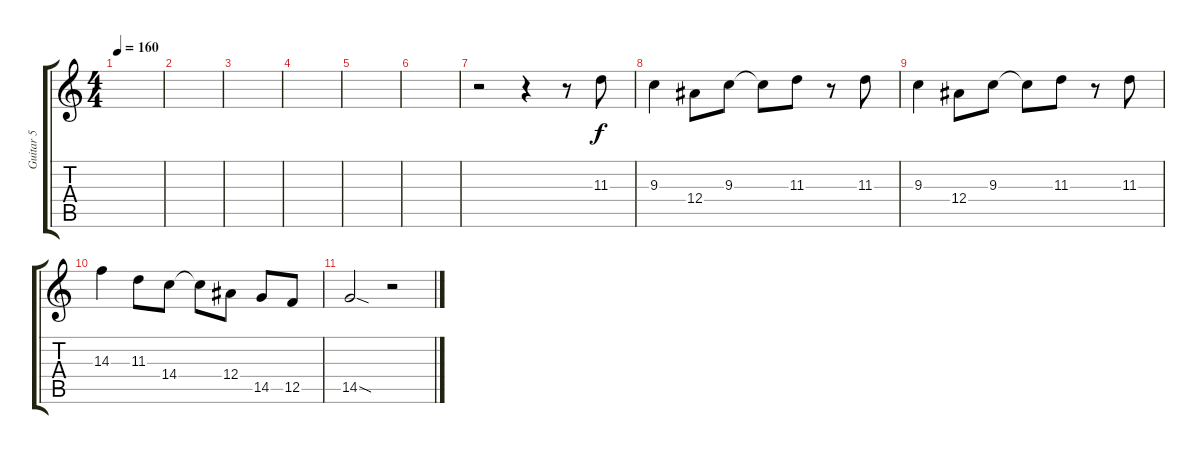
\track ("Guitar 5" "Guitar 5") {instrument distortionguitar}
\staff {score tabs}
\tuning (C4 G3 Eb3 Bb2 F2 C2) {hide}
\ts (4 4)
\tempo 160
\clef g2
\ks c
|
|
|
|
|
|
r.2 r.4 r.8 11.3.8 |
9.3.4 12.4.8 9.3.8 9.3{t}.8 11.3.8 r.8 11.3.8 |
9.3.4 12.4.8 9.3.8 9.3{t}.8 11.3.8 r.8 11.3.8 |
14.3.4 11.3.8 14.4.8 14.4{t}.8 12.4.8 14.5.8 12.5.8 |
14.5{sod}.2 r.2
